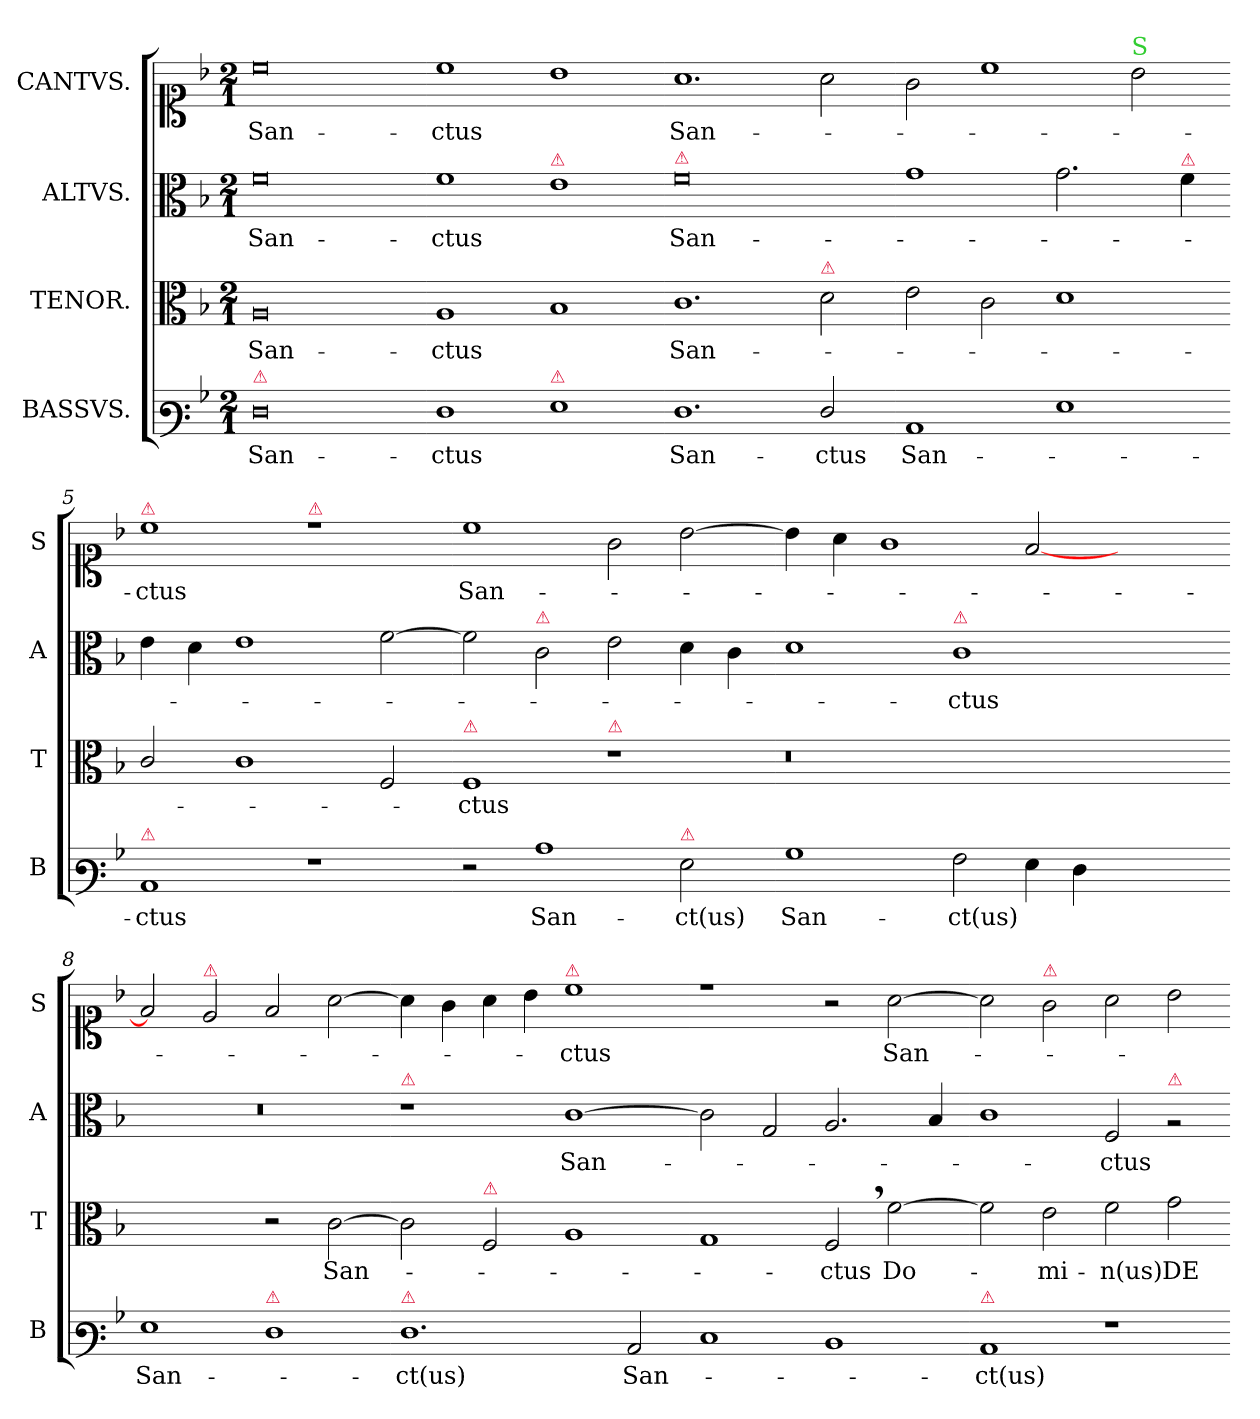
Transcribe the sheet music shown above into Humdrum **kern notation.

**kern	**text	**kern	**text	**kern	**text	**kern	**text
*part4	*part4	*part3	*part3	*part2	*part2	*part1	*part1
*staff4	*staff4	*staff3	*staff3	*staff2	*staff2	*staff1	*staff1
*I"BASSVS.	*	*I"TENOR.	*	*I"ALTVS.	*	*I"CANTVS.	*
*I'B	*	*I'T	*	*I'A	*	*I'S	*
*clefF3	*	*clefC3	*	*clefC3	*	*clefC1	*
*k[b-]	*	*k[b-]	*	*k[b-]	*	*k[b-]	*
*M2/1	*	*M2/1	*	*M2/1	*	*M2/1	*
=1	=1	=1	=1	=1	=1	=1	=1
!LO:TX:a:color=crimson:t=⚠	!	!	!	!	!	!	!
0F	San-	0A	San-	0f	San-	0cc	San-
=2-	=2-	=2-	=2-	=2-	=2-	=2-	=2-
1F	-ctus	1A	-ctus	1f	-ctus	1cc	-ctus
!	!	!	!	!LO:TX:a:color=crimson:t=⚠	!	!	!
!LO:TX:a:color=crimson:t=⚠	!	!	!	!	!	!	!
1G	.	1B-	.	1e	.	1b-	.
=3-	=3-	=3-	=3-	=3-	=3-	=3-	=3-
!	!	!	!	!LO:TX:a:color=crimson:t=⚠	!	!	!
!	!LO:LY:i	!	!	!	!	!	!LO:LY:i
1.F	San-	1.c	San-	0f	San-	1.a	San-
!	!	!LO:TX:a:color=crimson:t=⚠	!	!	!	!	!
!	!LO:LY:i	!	!	!	!	!	!
2F/	-ctus	2d\	.	.	.	2a\	.
=4-	=4-	=4-	=4-	=4-	=4-	=4-	=4-
!	!LO:LY:i	!	!	!	!	!	!
1C	San-	2e\	.	1g	.	2g\	.
.	.	2c\	.	.	.	1cc	.
1G	.	1d	.	2.g\	.	.	.
!	!	!	!	!	!	!LO:TX:a:color=limegreen:t=S	!
.	.	.	.	.	.	2b-\	.
!	!	!	!	!LO:TX:a:color=crimson:t=⚠	!	!	!
.	.	.	.	4f\	.	.	.
=5-	=5-	=5-	=5-	=5-	=5-	=5-	=5-
!	!	!	!	!	!	!LO:TX:a:color=crimson:t=⚠	!
!LO:TX:a:color=crimson:t=⚠	!	!	!	!	!	!	!
!	!LO:LY:i	!	!	!	!	!	!LO:LY:i
1C	-ctus	2c/	.	4e\	.	1cc	-ctus
.	.	.	.	4d\	.	.	.
.	.	1c	.	1e	.	.	.
!	!	!	!	!	!	!LO:TX:a:color=crimson:t=⚠	!
1r	.	.	.	.	.	1rdd	.
.	.	2F/	.	[2f	.	.	.
=6-	=6-	=6-	=6-	=6-	=6-	=6-	=6-
!	!	!LO:TX:a:color=crimson:t=⚠	!	!	!	!	!
2r	.	1F	-ctus	2f]	.	1cc	San-
!	!	!	!	!LO:TX:a:color=crimson:t=⚠	!	!	!
1c	San-	.	.	2c\	.	.	.
!	!	!LO:TX:a:color=crimson:t=⚠	!	!	!	!	!
.	.	1r	.	2e\	.	2g\	.
!LO:TX:a:color=crimson:t=⚠	!	!	!	!	!	!	!
2G\	-ct(us)	.	.	4d\	.	[2b-\	.
.	.	.	.	4c\	.	.	.
=7-	=7-	=7-	=7-	=7-	=7-	=7-	=7-
!	!LO:LY:i	!	!	!	!	!	!
1B-	San-	0.r	.	1d	.	4b-\]	.
.	.	.	.	.	.	4a\	.
.	.	.	.	.	.	1g	.
!	!	!	!	!LO:TX:a:color=crimson:t=⚠	!	!	!
!	!LO:LY:i	!	!	!	!	!	!
2A\	ct(us)	.	.	1c	-ctus	.	.
4G\	.	.	.	.	.	[2f	.
4F\	.	.	.	.	.	.	.
1ryy	.	.	.	1ryy	.	1ryy	.
=8-	=8-	=8-	=8-	=8-	=8-	=8-	=8-
!	!LO:LY:i	!	!	!	!	!	!
1G	San-	1ryy	.	0r	.	2f]	.
!	!	!	!	!	!	!LO:TX:a:color=crimson:t=⚠	!
.	.	.	.	.	.	2e/	.
!LO:TX:a:color=crimson:t=⚠	!	!	!	!	!	!	!
1F	.	2r	.	.	.	2f/	.
!	!	!	!LO:LY:i	!	!	!	!
.	.	[2c	San-	.	.	[2a\	.
=9-	=9-	=9-	=9-	=9-	=9-	=9-	=9-
!	!	!	!	!LO:TX:a:color=crimson:t=⚠	!	!	!
!LO:TX:a:color=crimson:t=⚠	!	!	!	!	!	!	!
!	!LO:LY:i	!	!	!	!	!	!
1.F	-ct(us)	2c]	.	1r	.	4a\]	.
.	.	.	.	.	.	4g\	.
!	!	!LO:TX:a:color=crimson:t=⚠	!	!	!	!	!
.	.	2F/	.	.	.	4a\	.
.	.	.	.	.	.	4b-\	.
!	!	!	!	!	!	!LO:TX:a:color=crimson:t=⚠	!
.	.	1A	.	[1c	San-	1cc	-ctus
!	!LO:LY:i	!	!	!	!	!	!
2C/	San-	.	.	.	.	.	.
=10-	=10-	=10-	=10-	=10-	=10-	=10-	=10-
1E	.	1G	.	2c]	.	1rdd	.
.	.	.	.	2G/	.	.	.
!	!	!	!LO:LY:i	!	!	!	!
1D	.	2F,</	-ctus	2.A/	.	2r	.
!	!	!	!	!	!	!	!LO:LY:i
.	.	[2f	Do-	.	.	[2a	San-
.	.	.	.	4B-/	.	.	.
=11-	=11-	=11-	=11-	=11-	=11-	=11-	=11-
!LO:TX:a:color=crimson:t=⚠	!	!	!	!	!	!	!
!	!LO:LY:i	!	!	!	!	!	!
1C	-ct(us)	2f]	.	1c	.	2a]	.
!	!	!	!	!	!	!LO:TX:a:color=crimson:t=⚠	!
.	.	2e\	-mi-	.	.	2g\	.
1r	.	2f\	-n(us)	2F/	-ctus	2a\	.
!	!	!	!	!LO:TX:a:color=crimson:t=⚠	!	!	!
.	.	2g\	DE-	2rA	.	2b-\	.
=-	=-	=-	=-	=-	=-	=-	=-
*-	*-	*-	*-	*-	*-	*-	*-
